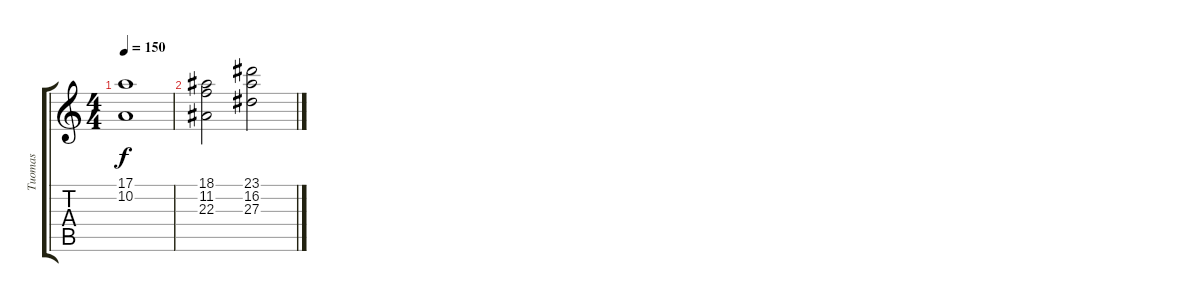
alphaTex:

\track ("Tuomas" "Tuomas") {instrument synthstrings1}
\staff {score tabs}
\tuning (E4 B3 G3 D3 A2 E2) {hide}
\ts (4 4)
\tempo 150
\clef g2
\ks c
(17.1 10.2).1{dy f} |
(18.1 11.2 22.3).2 (23.1 16.2 27.3).2
